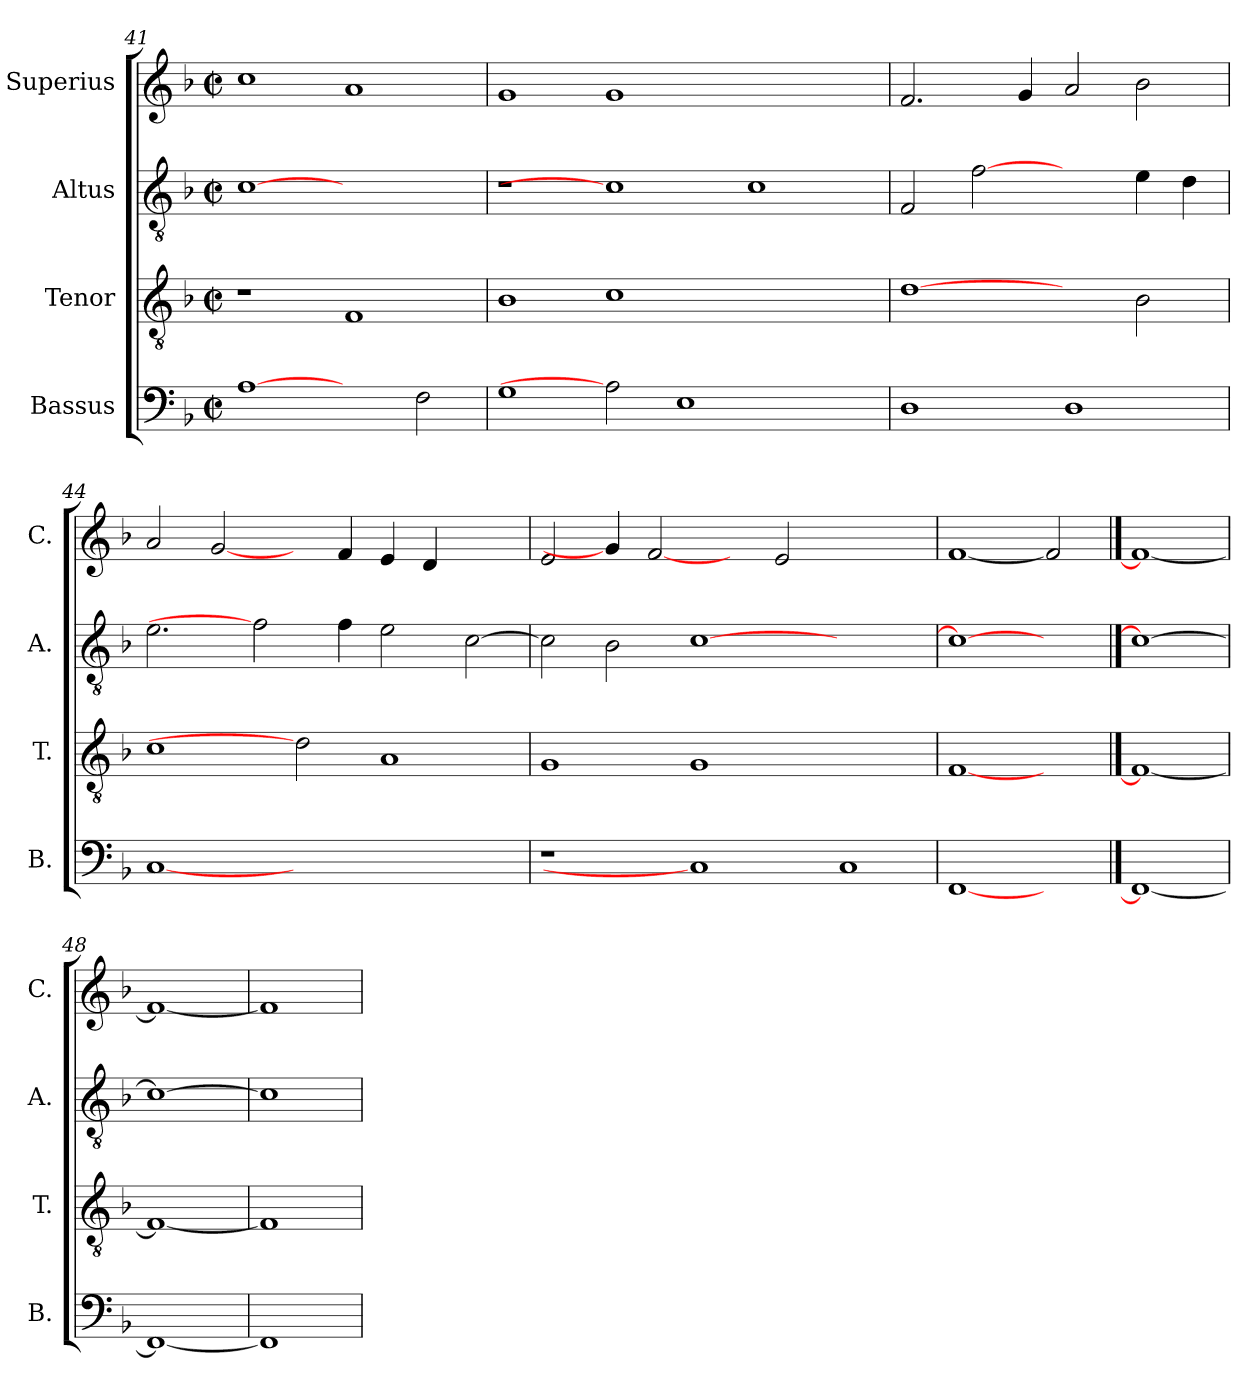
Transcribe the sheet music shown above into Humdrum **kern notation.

**kern	**kern	**kern	**kern
*part4	*part3	*part2	*part1
*staff4	*staff3	*staff2	*staff1
*I"Bassus	*I"Tenor	*I"Altus	*I"Superius
*I'B.	*I'T.	*I'A.	*I'C.
*clefF4	*clefGv2	*clefGv2	*clefG2
*	*ITrd7c12	*ITrd7c12	*
*k[b-]	*k[b-]	*k[b-]	*k[b-]
*F:	*F:	*F:	*F:
*M2/2	*M2/2	*M2/2	*M2/2
*met(c|)	*met(c|)	*met(c|)	*met(c|)
=41	=41	=41	=41
[1Ai	1r	[1Ci	1cci
2ryy	1FFi	1ryy	1ai
2Fi\	.	.	.
=42	=42	=42	=42
1Gi	1BB-i	1r	1gi
2Ai]	1Ci	1Ci]	1gi
1Ei	.	.	.
.	1ryy	1Ci	1ryy
2ryy	.	.	.
=43	=43	=43	=43
1Di	[1Di	2FFi/	2.fi/
.	.	[2Fi	.
.	.	.	4gi/
1Di	2ryy	2ryy	2ai/
.	2BB-i\	4Ei\	2b-i\
.	.	4Di\	.
!!LO:LB:g=z
=44	=44	=44	=44
[1Ci	1Ci	2.Ei\	2ai/
.	.	.	[2gi/
.	.	2Fi]	.
1.ryy	2Di]	.	4ryy
.	.	4Fi\	4fi/
.	1AAi	2Ei\	4ei/
.	.	.	4di/
.	.	[>2Ci\	2ryy
=45	=45	=45	=45
1r	1GGi	2Ci\]	2ei/
.	.	2BB-i\	4gi/]
.	.	.	[2fi
1Ci]	1GGi	[>1Ci	.
.	.	.	4ryy
.	.	.	2ei/
1Ci	1ryy	1ryy	1ryy
=46	=46	=46	=46
[1FFi	[1FFi	1Ci_>	[1fi
2ryy	2ryy	2ryy	2fi]
==47	==47	==47	==47
1FFi_	1FFi_	1Ci_	1fi_
=48	=48	=48	=48
1FFi_	1FFi_	1Ci_	1fi_
=49	=49	=49	=49
1FFi]	1FFi]	1Ci]	1fi]
=	=	=	=
*-	*-	*-	*-
